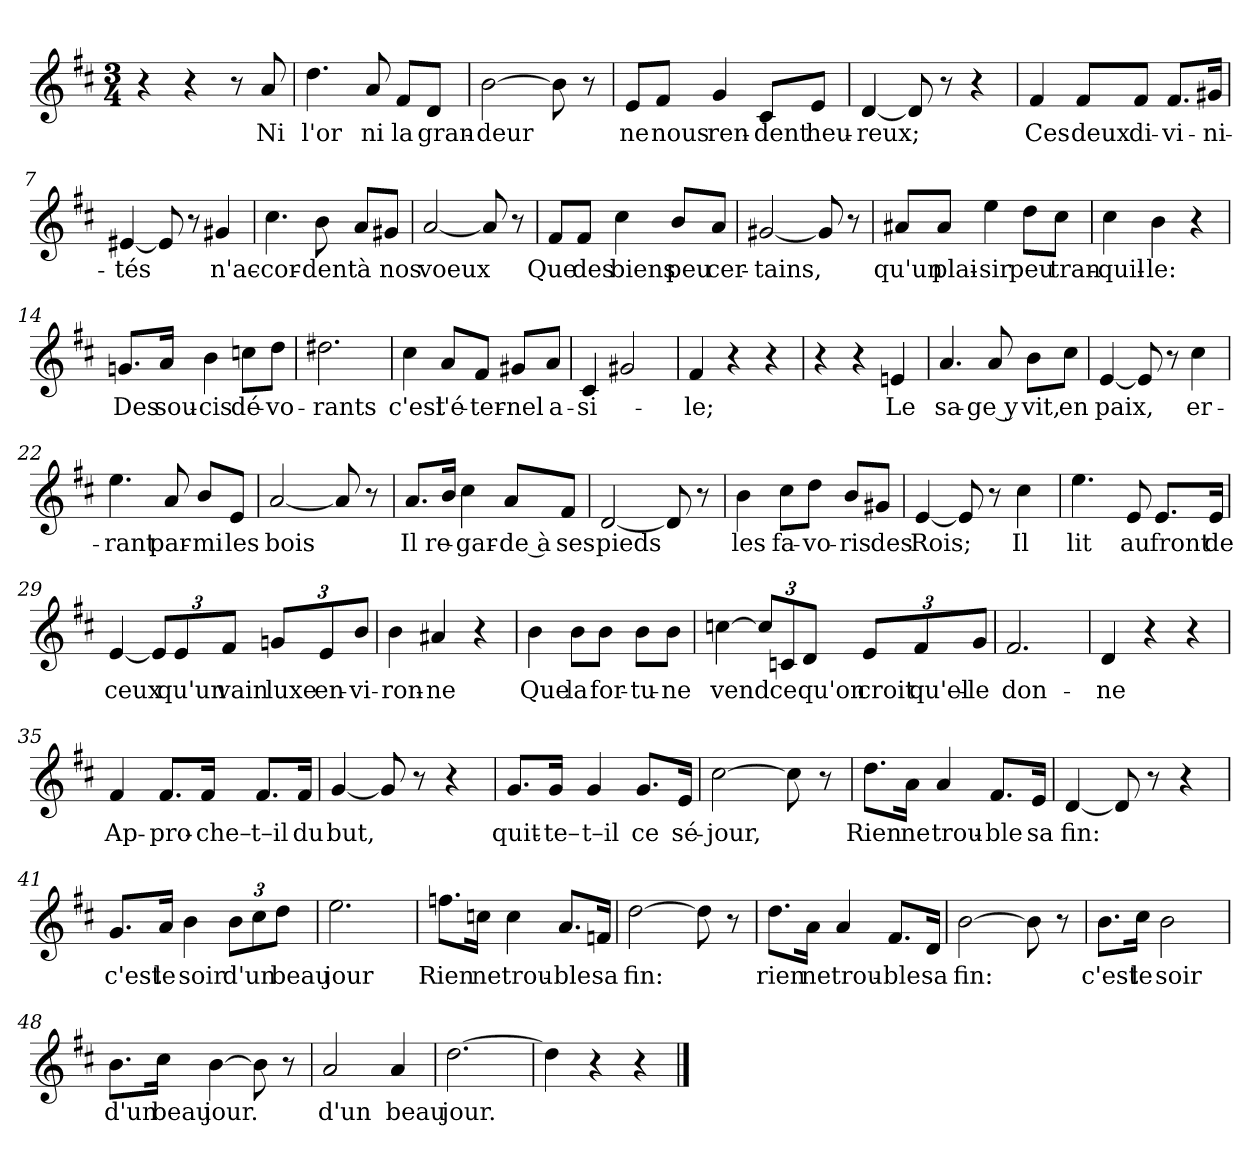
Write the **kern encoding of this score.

**kern	**text
*part1	*part1
*staff1	*staff1
*clefG2	*
*k[f#c#]	*
*M3/4	*
=1	=1
4r	.
4r	.
8r	.
!	!LO:LY:b
8a/	Ni
=2	=2
!	!LO:LY:b
4.dd\	l'or
!	!LO:LY:b
8a/	ni
!	!LO:LY:b
8f#/L	la
!	!LO:LY:b
8d/J	gran-
=3	=3
!	!LO:LY:b
[2b\	-deur
8b\]	.
8r	.
=4	=4
!	!LO:LY:b
8e/L	ne
!	!LO:LY:b
8f#/J	nous
!	!LO:LY:b
4g/	ren-
!	!LO:LY:b
8c#/L	-dent
!	!LO:LY:b
8e/J	heu-
=5	=5
!	!LO:LY:b
[4d/	-reux;
8d/]	.
8r	.
4r	.
=6	=6
!	!LO:LY:b
4f#/	Ces
!	!LO:LY:b
8f#/L	deux
!	!LO:LY:b
8f#/J	di-
!	!LO:LY:b
8.f#/L	-vi-
!	!LO:LY:b
16g#X/Jk	-ni-
=7	=7
!	!LO:LY:b
[4e#X/	-tés
8e#/]	.
8r	.
!	!LO:LY:b
4g#X/	n'ac-
!!LO:LB:g=z
=8	=8
!	!LO:LY:b
4.cc#\	-cor-
!	!LO:LY:b
8b\	-dent
!	!LO:LY:b
8a/L	à
!	!LO:LY:b
8g#X/J	nos
=9	=9
!	!LO:LY:b
[2a/	voeux
8a/]	.
8r	.
=10	=10
!	!LO:LY:b
8f#/L	Que
!	!LO:LY:b
8f#/J	des
!	!LO:LY:b
4cc#\	biens
!	!LO:LY:b
8b/L	peu
!	!LO:LY:b
8a/J	cer-
=11	=11
!	!LO:LY:b
[2g#X/	-tains,
8g#/]	.
8r	.
=12	=12
!	!LO:LY:b
8a#X/L	qu'un
!	!LO:LY:b
8a#/J	plai-
!	!LO:LY:b
4ee\	-sir
!	!LO:LY:b
8dd\L	peu
!	!LO:LY:b
8cc#\J	tran-
=13	=13
!	!LO:LY:b
4cc#\	-quil-
!	!LO:LY:b
4b\	-le:
4r	.
=14	=14
!	!LO:LY:b
8.gn/L	Des
!	!LO:LY:b
16a/Jk	sou-
!	!LO:LY:b
4b\	-cis
!	!LO:LY:b
8ccn\L	dé-
!	!LO:LY:b
8dd\J	-vo-
!!LO:LB:g=z
=15	=15
!	!LO:LY:b
2.dd#X\	-rants
=16	=16
!	!LO:LY:b
4cc#\	c'est
!	!LO:LY:b
8a/L	l'é-
!	!LO:LY:b
8f#/J	-ter-
!	!LO:LY:b
8g#X/L	-nel
!	!LO:LY:b
8a/J	a-
=17	=17
!	!LO:LY:b
4c#/	-si-
2g#X/	.
=18	=18
!	!LO:LY:b
4f#/	-le;
4r	.
4r	.
=19	=19
4r	.
4r	.
!	!LO:LY:b
4en/	Le
=20	=20
!	!LO:LY:b
4.a/	sa-
!	!LO:LY:b
8a/	-ge y
!	!LO:LY:b
8b\L	vit,
!	!LO:LY:b
8cc#\J	en
=21	=21
!	!LO:LY:b
[4e/	paix,
8e/]	.
8r	.
!	!LO:LY:b
4cc#\	er-
=22	=22
!	!LO:LY:b
4.ee\	-rant
!	!LO:LY:b
8a/	par-
!	!LO:LY:b
8b/L	-mi
!	!LO:LY:b
8e/J	les
=23	=23
!	!LO:LY:b
[2a/	bois
8a/]	.
8r	.
!!LO:LB:g=z
=24	=24
!	!LO:LY:b
8.a/L	Il
!	!LO:LY:b
16b/Jk	re-
!	!LO:LY:b
4cc#\	-gar-
!	!LO:LY:b
8a/L	-de à
!	!LO:LY:b
8f#/J	ses
=25	=25
!	!LO:LY:b
[2d/	pieds
8d/]	.
8r	.
=26	=26
!	!LO:LY:b
4b\	les
!	!LO:LY:b
8cc#\L	fa-
!	!LO:LY:b
8dd\J	-vo-
!	!LO:LY:b
8b/L	-ris
!	!LO:LY:b
8g#X/J	des
=27	=27
!	!LO:LY:b
[4e/	Rois;
8e/]	.
8r	.
!	!LO:LY:b
4cc#\	Il
=28	=28
!	!LO:LY:b
4.ee\	lit
!	!LO:LY:b
8e/	au
!	!LO:LY:b
8.e/L	front
!	!LO:LY:b
16e/Jk	de
=29	=29
!	!LO:LY:b
[4e/	ceux
12e/L]	.
!	!LO:LY:b
12e/	qu'un
!	!LO:LY:b
12f#/J	vain
!	!LO:LY:b
12gn/L	luxe
!	!LO:LY:b
12e/	en-
!	!LO:LY:b
12b/J	-vi-
=30	=30
!	!LO:LY:b
4b\	-ron-
!	!LO:LY:b
4a#X/	-ne
4r	.
!!LO:LB:g=z
=31	=31
!	!LO:LY:b
4b\	Que
!	!LO:LY:b
8b\L	la
!	!LO:LY:b
8b\J	for-
!	!LO:LY:b
8b\L	-tu-
!	!LO:LY:b
8b\J	-ne
=32	=32
!	!LO:LY:b
[4ccn\	vend
12cc/L]	.
!	!LO:LY:b
12cn/	ce
!	!LO:LY:b
12d/J	qu'on
!	!LO:LY:b
12e/L	croit
!	!LO:LY:b
12f#/	qu'el-
!	!LO:LY:b
12g/J	-le
=33	=33
!	!LO:LY:b
2.f#/	don-
=34	=34
!	!LO:LY:b
4d/	-ne
4r	.
4r	.
=35	=35
!	!LO:LY:b
4f#/	Ap-
!	!LO:LY:b
8.f#/L	-pro-
!	!LO:LY:b
16f#/Jk	-che–
!	!LO:LY:b
8.f#/L	t–il
!	!LO:LY:b
16f#/Jk	du
=36	=36
!	!LO:LY:b
[4g/	but,
8g/]	.
8r	.
4r	.
=37	=37
!	!LO:LY:b
8.g/L	quit-
!	!LO:LY:b
16g/Jk	-te–
!	!LO:LY:b
4g/	t–il
!	!LO:LY:b
8.g/L	ce
!	!LO:LY:b
16e/Jk	sé-
!!LO:LB:g=z
=38	=38
!	!LO:LY:b
[2cc#\	-jour,
8cc#\]	.
8r	.
=39	=39
!	!LO:LY:b
8.dd\L	Rien
!	!LO:LY:b
16a\Jk	ne
!	!LO:LY:b
4a/	trou-
!	!LO:LY:b
8.f#/L	-ble
!	!LO:LY:b
16e/Jk	sa
=40	=40
!	!LO:LY:b
[4d/	fin:
8d/]	.
8r	.
4r	.
=41	=41
!	!LO:LY:b
8.g/L	c'est
!	!LO:LY:b
16a/Jk	le
!	!LO:LY:b
4b\	soir
!	!LO:LY:b
12b\L	d'un
12cc#\	.
!	!LO:LY:b
12dd\J	beau
=42	=42
!	!LO:LY:b
2.ee\	jour
=43	=43
!	!LO:LY:b
8.ffn\L	Rien
!	!LO:LY:b
16ccn\Jk	ne
!	!LO:LY:b
4cc\	trou-
!	!LO:LY:b
8.a/L	-ble
!	!LO:LY:b
16fn/Jk	sa
=44	=44
!	!LO:LY:b
[2dd\	fin:
8dd\]	.
8r	.
!!LO:LB:g=z
=45	=45
!	!LO:LY:b
8.dd\L	rien
!	!LO:LY:b
16a\Jk	ne
!	!LO:LY:b
4a/	trou-
!	!LO:LY:b
8.f#/L	-ble
!	!LO:LY:b
16d/Jk	sa
=46	=46
!	!LO:LY:b
[2b\	fin:
8b\]	.
8r	.
=47	=47
!	!LO:LY:b
8.b\L	c'est
!	!LO:LY:b
16cc#\Jk	le
!	!LO:LY:b
2b\	soir
=48	=48
!	!LO:LY:b
8.b\L	d'un
!	!LO:LY:b
16cc#\Jk	beau
!	!LO:LY:b
[4b\	jour.
8b\]	.
8r	.
=49	=49
!	!LO:LY:b
2a/	d'un
!	!LO:LY:b
4a/	beau
=50	=50
!	!LO:LY:b
[2.dd\	jour.
=51	=51
4dd\]	.
4r	.
4r	.
==	==
*-	*-
